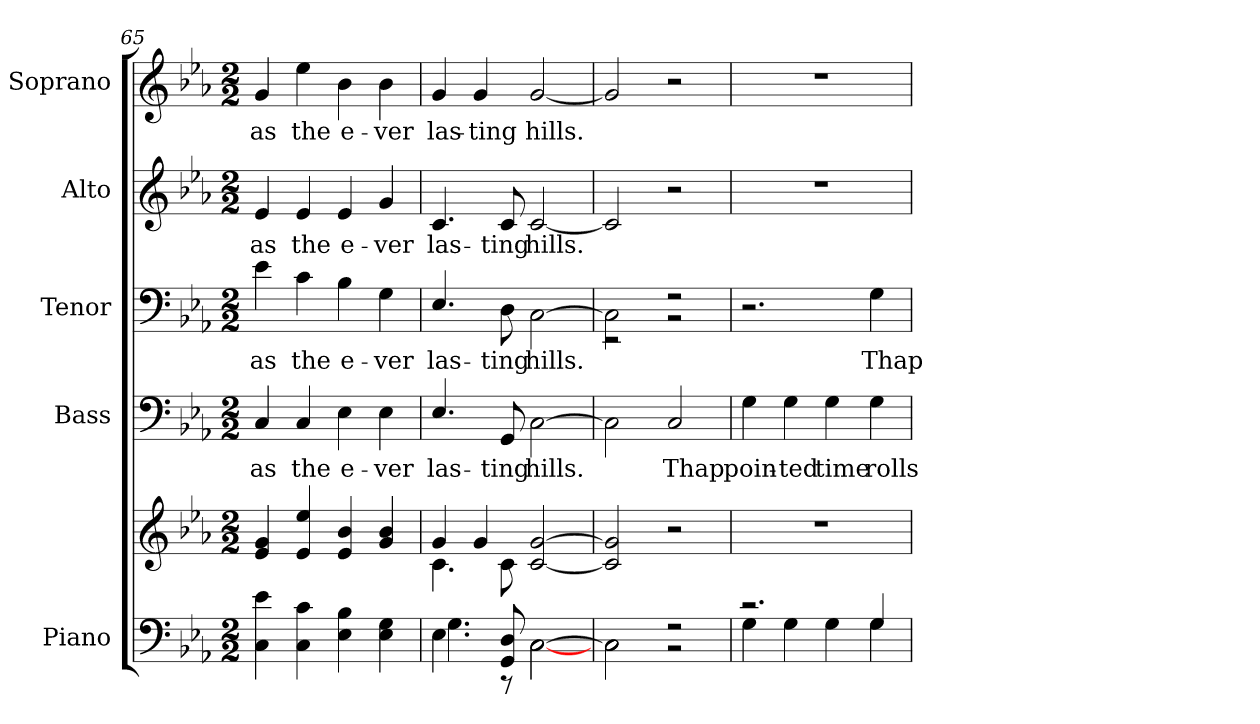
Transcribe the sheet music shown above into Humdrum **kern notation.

**kern	**kern	**kern	**text	**kern	**text	**kern	**text	**kern	**text
*part5	*part5	*part4	*part4	*part3	*part3	*part2	*part2	*part1	*part1
*staff6	*staff5	*staff4	*staff4	*staff3	*staff3	*staff2	*staff2	*staff1	*staff1
*I"Piano	*	*I"Bass	*	*I"Tenor	*	*I"Alto	*	*I"Soprano	*
*I'Pno.	*	*I'B.	*	*I'T.	*	*I'A.	*	*I'S.	*
*clefF4	*clefG2	*clefF4	*	*clefF4	*	*clefG2	*	*clefG2	*
*k[b-e-a-]	*k[b-e-a-]	*k[b-e-a-]	*	*k[b-e-a-]	*	*k[b-e-a-]	*	*k[b-e-a-]	*
*E-:	*E-:	*E-:	*	*E-:	*	*E-:	*	*E-:	*
*M2/2	*M2/2	*M2/2	*	*M2/2	*	*M2/2	*	*M2/2	*
=65	=65	=65	=65	=65	=65	=65	=65	=65	=65
!	!	!	!LO:LY:b:color=#000000	!	!	!	!	!	!
!	!	!	!	!	!LO:LY:b:color=#000000	!	!	!	!
!	!	!	!	!	!	!	!LO:LY:b:color=#000000	!	!
!	!	!	!	!	!	!	!	!	!LO:LY:b:color=#000000
4Ci\ 4e-i	4e-i/ 4gi	4Ci/	as	4e-i\	as	4e-i/	as	4gi/	as
!	!	!	!LO:LY:b:color=#000000	!	!	!	!	!	!
!	!	!	!	!	!LO:LY:b:color=#000000	!	!	!	!
!	!	!	!	!	!	!	!LO:LY:b:color=#000000	!	!
!	!	!	!	!	!	!	!	!	!LO:LY:b:color=#000000
4Ci\ 4ci	4e-i/ 4ee-i	4Ci/	the	4ci\	the	4e-i/	the	4ee-i\	the
!	!	!	!LO:LY:b:color=#000000	!	!	!	!	!	!
!	!	!	!	!	!LO:LY:b:color=#000000	!	!	!	!
!	!	!	!	!	!	!	!LO:LY:b:color=#000000	!	!
!	!	!	!	!	!	!	!	!	!LO:LY:b:color=#000000
4E-i\ 4B-i	4e-i/ 4b-i	4E-i\	e-	4B-i\	e-	4e-i/	e-	4b-i\	e-
!	!	!	!LO:LY:b:color=#000000	!	!	!	!	!	!
!	!	!	!	!	!LO:LY:b:color=#000000	!	!	!	!
!	!	!	!	!	!	!	!LO:LY:b:color=#000000	!	!
!	!	!	!	!	!	!	!	!	!LO:LY:b:color=#000000
4E-i\ 4Gi	4gi/ 4b-i	4E-i\	-ver	4Gi\	-ver	4gi/	-ver	4b-i\	-ver
=66	=66	=66	=66	=66	=66	=66	=66	=66	=66
*^	*^	*	*	*	*	*	*	*	*
!	!	!	!	!	!LO:LY:b:color=#000000	!	!	!	!	!	!
!	!	!	!	!	!	!	!LO:LY:b:color=#000000	!	!	!	!
!	!	!	!	!	!	!	!	!	!LO:LY:b:color=#000000	!	!
!	!	!	!	!	!	!	!	!	!	!	!LO:LY:b:color=#000000
4.E-i\	4.Gi\	4gi/	4.ci\	4.E-i/	las-	4.E-i/	las-	4.ci/	las-	4gi/	las-
!	!	!	!	!	!	!	!	!	!	!	!LO:LY:b:color=#000000
.	.	4gi/	.	.	.	.	.	.	.	4gi/	-ting
!	!	!	!	!	!LO:LY:b:color=#000000	!	!	!	!	!	!
!	!	!	!	!	!	!	!LO:LY:b:color=#000000	!	!	!	!
!	!	!	!	!	!	!	!	!	!LO:LY:b:color=#000000	!	!
8GGi/ 8Di	8r	.	8ci\	8GGi/	-ting	8Di\	-ting	8ci/	-ting	.	.
!	!	!	!	!	!LO:LY:b:color=#000000	!	!	!	!	!	!
!	!	!	!	!	!	!	!LO:LY:b:color=#000000	!	!	!	!
!	!	!	!	!	!	!	!	!	!LO:LY:b:color=#000000	!	!
!	!	!	!	!	!	!	!	!	!	!	!LO:LY:b:color=#000000
[>2Ci\	[<2Ci\	[<2ci/ [>2gi	2ryy	[>2Ci\	hills.	[>2Ci\	hills.	[<2ci/	hills.	[<2gi/	hills.
*	*	*v	*v	*	*	*	*	*	*	*	*
!!LO:PB:g=z
=67	=67	=67	=67	=67	=67	=67	=67	=67	=67	=67
*	*	*	*	*	*^	*	*	*	*	*
2Ci\]	2Ci\	2ci/] 2gi]	2Ci\]	.	2Ci\]	2r	.	2ci/]	.	2gi/]	.
!	!	!	!	!LO:LY:b:color=#000000	!	!	!	!	!	!	!
2r	2r	2r	2Ci/	Thap	2r	2r	.	2r	.	2r	.
*	*	*	*	*	*v	*v	*	*	*	*	*
=68	=68	=68	=68	=68	=68	=68	=68	=68	=68	=68
*	*	*	*	*	*^	*	*	*	*	*
!	!	!	!	!LO:LY:b:color=#000000	!	!	!	!	!	!	!
*	*	*	*	*	*v	*v	*	*	*	*	*
2.r	4Gi\	1r	4Gi\	poin-	2.r	.	1r	.	1r	.
!	!	!	!	!LO:LY:b:color=#000000	!	!	!	!	!	!
.	4Gi\	.	4Gi\	-ted	.	.	.	.	.	.
!	!	!	!	!LO:LY:b:color=#000000	!	!	!	!	!	!
.	4Gi\	.	4Gi\	time	.	.	.	.	.	.
!	!	!	!	!LO:LY:b:color=#000000	!	!	!	!	!	!
!	!	!	!	!	!	!LO:LY:b:color=#000000	!	!	!	!
4Gi/	4Gi\	.	4Gi\	rolls	4Gi\	Thap	.	.	.	.
*v	*v	*	*	*	*	*	*	*	*	*
=	=	=	=	=	=	=	=	=	=
*-	*-	*-	*-	*-	*-	*-	*-	*-	*-
